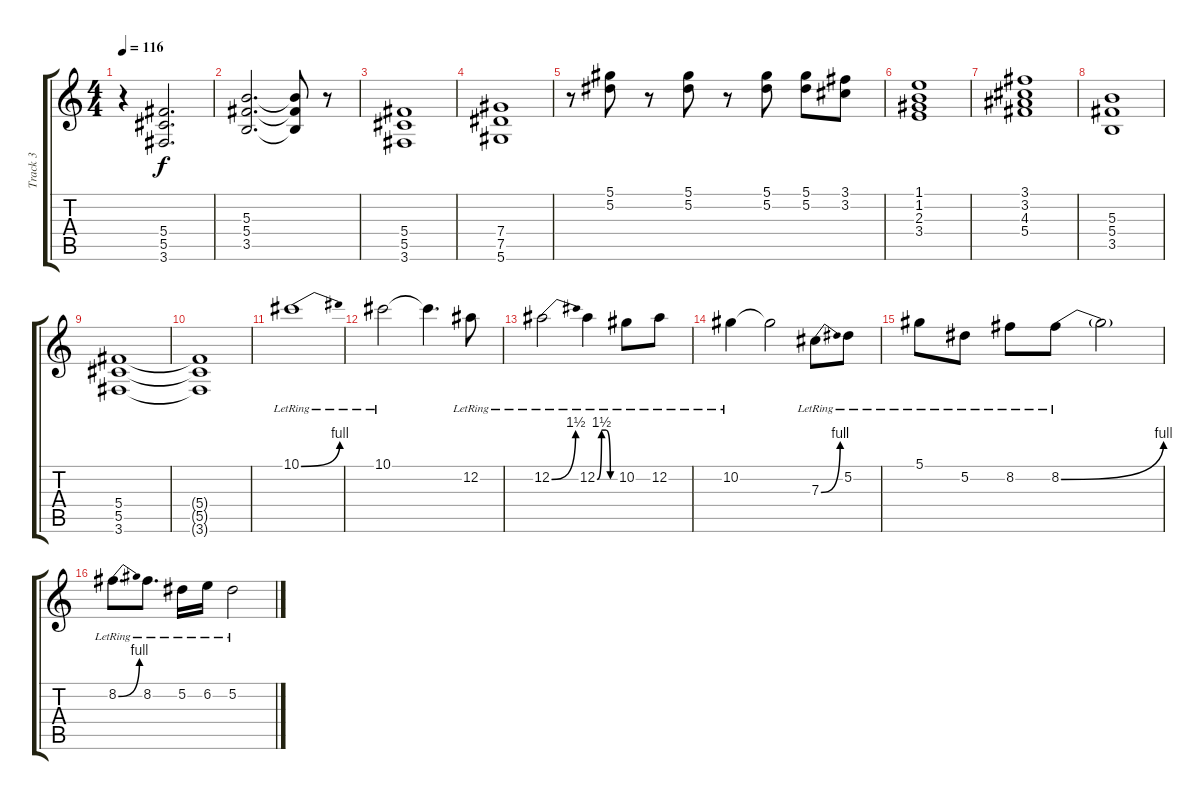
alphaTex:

\track ("Track 3" "Track 3") {instrument acousticguitarsteel}
\staff {score tabs}
\tuning (Eb4 Bb3 Gb3 Db3 Ab2 Eb2) {hide}
\ts (4 4)
\tempo 116
\clef g2
\ks c
r.4{dy f} (5.4 5.5 3.6).2{d} |
(5.3 5.4 3.5).2{d} (5.3{t} 5.4{t} 3.5{t}).8 r.8 |
(5.4 5.5 3.6).1 |
(7.4 7.5 5.6).1 |
r.8 (5.1 5.2).8 r.8 (5.1 5.2).8 r.8 (5.1 5.2).8 (5.1 5.2).8 (3.1 3.2).8 |
(1.1 1.2 2.3 3.4).1 |
(3.1 3.2 4.3 5.4).1 |
(5.3 5.4 3.5).1 |
(5.4 5.5 3.6).1 |
(5.4{t} 5.5{t} 3.6{t}).1 |
10.1{be (bend 0 0 60 4) lr}.1{volume 16} |
10.1{lr}.2 10.1{t}.4{d} 12.2{lr}.8 |
12.2{be (bend 0 0 60 6) lr}.2 12.2{be (custom 0 0 15 6 30 6 45 0 60 0) lr}.4 10.2{lr}.8 12.2{lr}.8 |
10.2{lr}.4 10.2{t}.2 7.3{be (bend 0 0 60 4) lr}.8 5.2{lr}.8 |
5.1{lr}.8 5.2{lr}.8 8.2{lr}.8 8.2{be (bend 0 0 60 4) lr}.8 8.2{t}.2 |
8.2{be (bend 0 0 60 4) lr}.8{d} 8.2{lr}.8{d} 5.2{lr}.16 6.2{lr}.16 5.2{lr}.2
